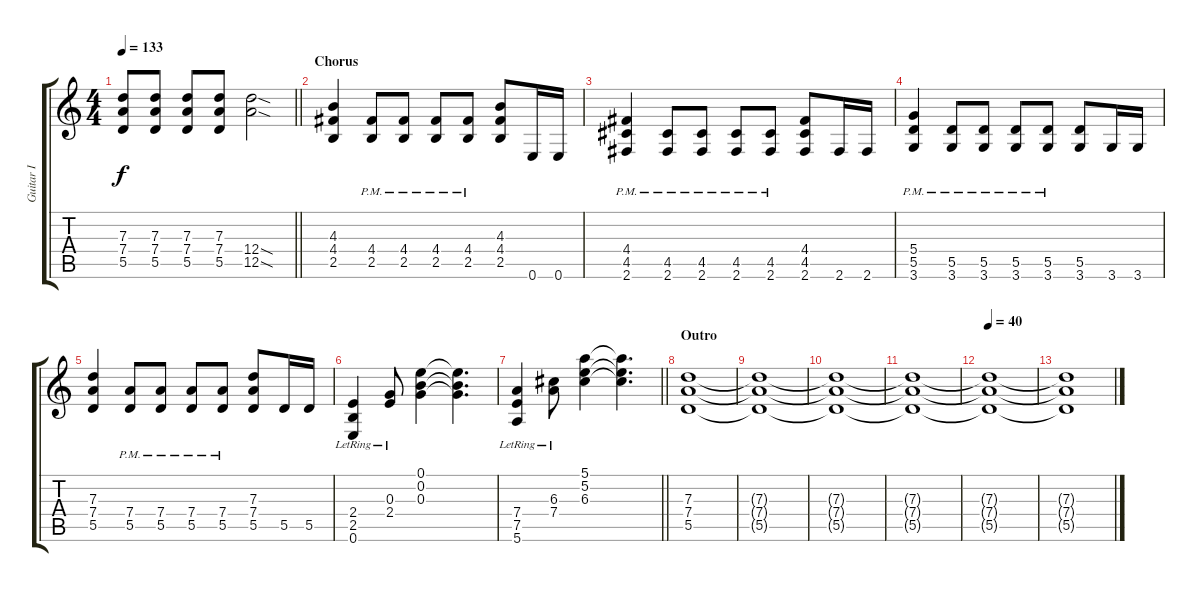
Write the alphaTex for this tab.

\track ("Guitar I" "Guitar I") {instrument overdrivenguitar}
\staff {score tabs}
\tuning (E4 B3 G3 D3 A2 E2) {hide}
\ts (4 4)
\tempo 133
\clef g2
\barLineRight lightlight
\ks c
(7.3 7.4 5.5).8{dy f} (7.3 7.4 5.5).8 (7.3 7.4 5.5).8 (7.3 7.4 5.5).8 (12.4{sod} 12.5{sod}).2 |
\section ("" "Chorus")
(4.3 4.4 2.5).4 (4.4{pm} 2.5{pm}).8 (4.4{pm} 2.5{pm}).8 (4.4{pm} 2.5{pm}).8 (4.4{pm} 2.5{pm}).8 (4.3 4.4 2.5).8 0.6.16 0.6.16 |
(4.4 4.5 2.6{pm}).4 (4.5{pm} 2.6{pm}).8 (4.5{pm} 2.6{pm}).8 (4.5{pm} 2.6{pm}).8 (4.5{pm} 2.6{pm}).8 (4.4 4.5 2.6).8 2.6.16 2.6.16 |
(5.4 5.5 3.6{pm}).4 (5.5{pm} 3.6{pm}).8 (5.5{pm} 3.6{pm}).8 (5.5{pm} 3.6{pm}).8 (5.5{pm} 3.6{pm}).8 (5.5 3.6).8 3.6.16 3.6.16 |
(7.3 7.4 5.5).4 (7.4{pm} 5.5{pm}).8 (7.4{pm} 5.5{pm}).8 (7.4{pm} 5.5{pm}).8 (7.4{pm} 5.5{pm}).8 (7.3 7.4 5.5).8 5.5.16 5.5.16 |
(2.4 2.5{lr} 0.6{lr}).4 (0.3 2.4{lr}).8 (0.1 0.2 0.3).4 (0.1{t} 0.2{t} 0.3{t}).4{d} |
\barLineRight lightlight
(7.4 7.5{lr} 5.6{lr}).4 (6.3 7.4{lr}).8 (5.1 5.2 6.3).4 (5.1{t} 5.2{t} 6.3{t}).4{d} |
\section ("" "Outro")
(7.3 7.4 5.5).1 |
(7.3{t} 7.4{t} 5.5{t}).1 |
(7.3{t} 7.4{t} 5.5{t}).1 |
(7.3{t} 7.4{t} 5.5{t}).1 |
\tempo 40
(7.3{t} 7.4{t} 5.5{t}).1 |
(7.3{t} 7.4{t} 5.5{t}).1
